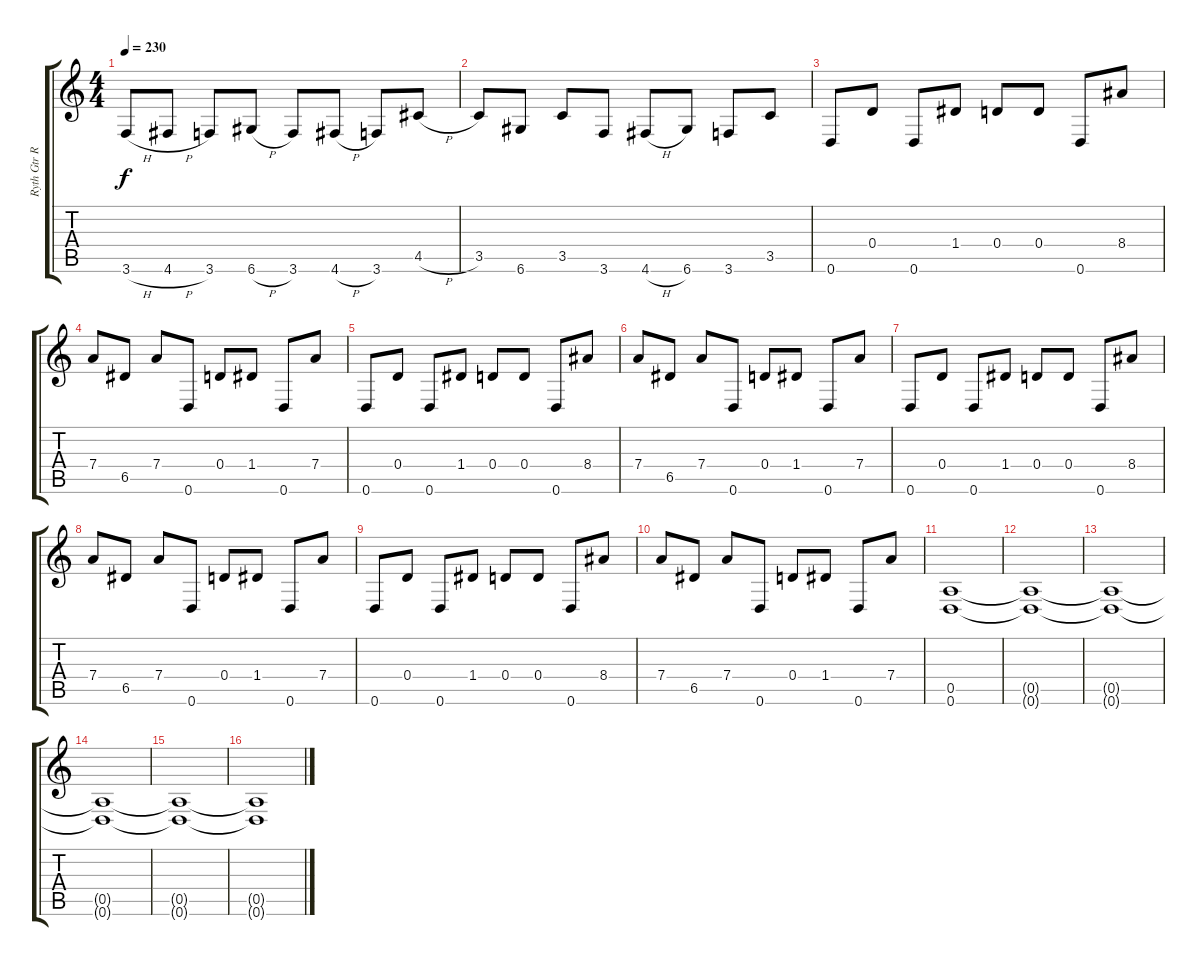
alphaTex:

\track ("Ryth Gtr R" "Ryth Gtr R") {instrument distortionguitar}
\staff {score tabs}
\tuning (E4 B3 G3 D3 A2 D2) {hide}
\ts (4 4)
\tempo 230
\clef g2
\ks c
3.6{h}.8{dy f} 4.6{h}.8 3.6.8 6.6{h}.8 3.6.8 4.6{h}.8 3.6.8 4.5{h}.8 |
3.5.8 6.6.8 3.5.8 3.6.8 4.6{h}.8 6.6.8 3.6.8 3.5.8 |
0.6.8 0.4.8 0.6.8 1.4.8 0.4.8 0.4.8 0.6.8 8.4.8 |
7.4.8 6.5.8 7.4.8 0.6.8 0.4.8 1.4.8 0.6.8 7.4.8 |
0.6.8 0.4.8 0.6.8 1.4.8 0.4.8 0.4.8 0.6.8 8.4.8 |
7.4.8 6.5.8 7.4.8 0.6.8 0.4.8 1.4.8 0.6.8 7.4.8 |
0.6.8 0.4.8 0.6.8 1.4.8 0.4.8 0.4.8 0.6.8 8.4.8 |
7.4.8 6.5.8 7.4.8 0.6.8 0.4.8 1.4.8 0.6.8 7.4.8 |
0.6.8 0.4.8 0.6.8 1.4.8 0.4.8 0.4.8 0.6.8 8.4.8 |
7.4.8 6.5.8 7.4.8 0.6.8 0.4.8 1.4.8 0.6.8 7.4.8 |
(0.5 0.6).1 |
(0.5{t} 0.6{t}).1 |
(0.5{t} 0.6{t}).1 |
(0.5{t} 0.6{t}).1 |
(0.5{t} 0.6{t}).1 |
(0.5{t} 0.6{t}).1
